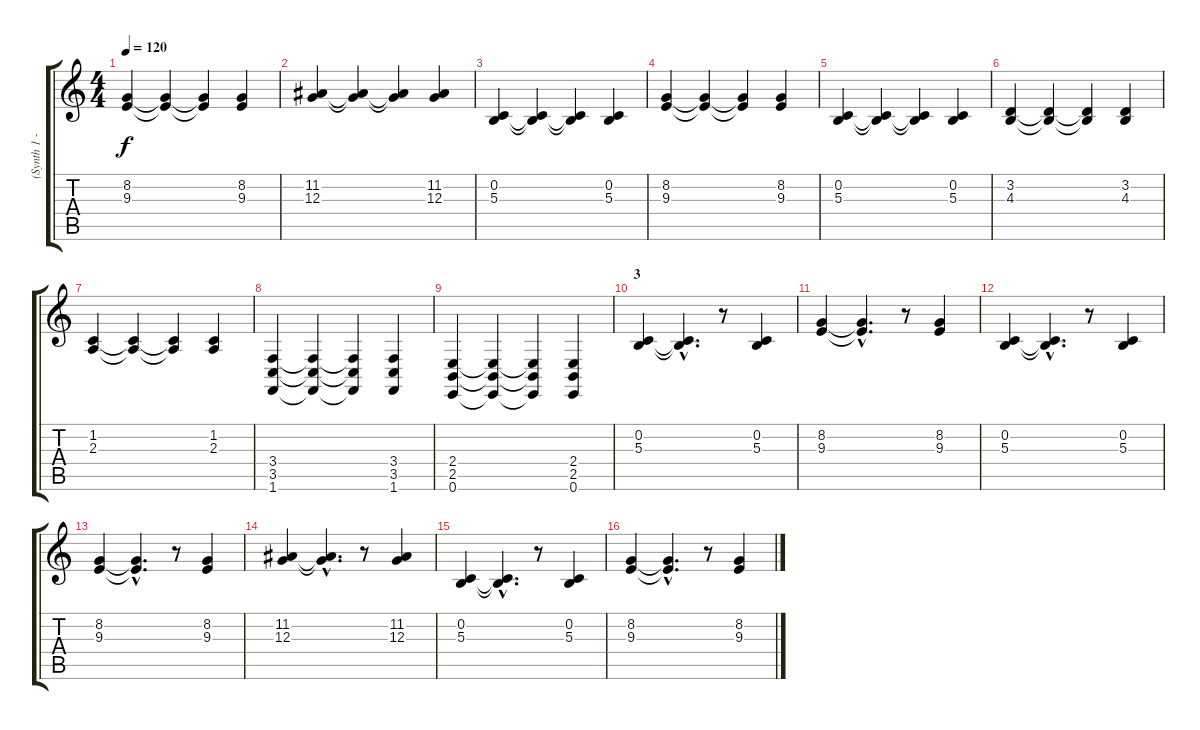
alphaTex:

\track ("(Synth 1 - stereo separation)" "(Synth 1 -") {instrument fx1rain}
\staff {score tabs}
\tuning (E4 B3 G3 D3 A2 E2) {hide}
\ts (4 4)
\tempo 120
\clef g2
\ks c
(8.2 9.3).4{dy f} (8.2{t} 9.3{t}).4 (8.2{t} 9.3{t}).4 (8.2 9.3).4 |
(11.2 12.3).4 (11.2{t} 12.3{t}).4 (11.2{t} 12.3{t}).4 (11.2 12.3).4 |
(0.2 5.3).4 (0.2{t} 5.3{t}).4 (0.2{t} 5.3{t}).4 (0.2 5.3).4 |
(8.2 9.3).4 (8.2{t} 9.3{t}).4 (8.2{t} 9.3{t}).4 (8.2 9.3).4 |
(0.2 5.3).4 (0.2{t} 5.3{t}).4 (0.2{t} 5.3{t}).4 (0.2 5.3).4 |
(3.2 4.3).4 (3.2{t} 4.3{t}).4 (3.2{t} 4.3{t}).4 (3.2 4.3).4 |
(1.2 2.3).4 (1.2{t} 2.3{t}).4 (1.2{t} 2.3{t}).4 (1.2 2.3).4 |
(3.4 3.5 1.6).4 (3.4{t} 3.5{t} 1.6{t}).4 (3.4{t} 3.5{t} 1.6{t}).4 (3.4 3.5 1.6).4 |
(2.4 2.5 0.6).4 (2.4{t} 2.5{t} 0.6{t}).4 (2.4{t} 2.5{t} 0.6{t}).4 (2.4 2.5 0.6).4 |
\section ("" "3")
(0.2 5.3).4{instrument electricpiano1} (0.2{hac t} 5.3{hac t}).4{d} r.8 (0.2 5.3).4 |
(8.2 9.3).4 (8.2{hac t} 9.3{hac t}).4{d} r.8 (8.2 9.3).4 |
(0.2 5.3).4 (0.2{hac t} 5.3{hac t}).4{d} r.8 (0.2 5.3).4 |
(8.2 9.3).4 (8.2{hac t} 9.3{hac t}).4{d} r.8 (8.2 9.3).4 |
(11.2 12.3).4 (11.2{hac t} 12.3{hac t}).4{d} r.8 (11.2 12.3).4 |
(0.2 5.3).4 (0.2{hac t} 5.3{hac t}).4{d} r.8 (0.2 5.3).4 |
(8.2 9.3).4 (8.2{hac t} 9.3{hac t}).4{d} r.8 (8.2 9.3).4
